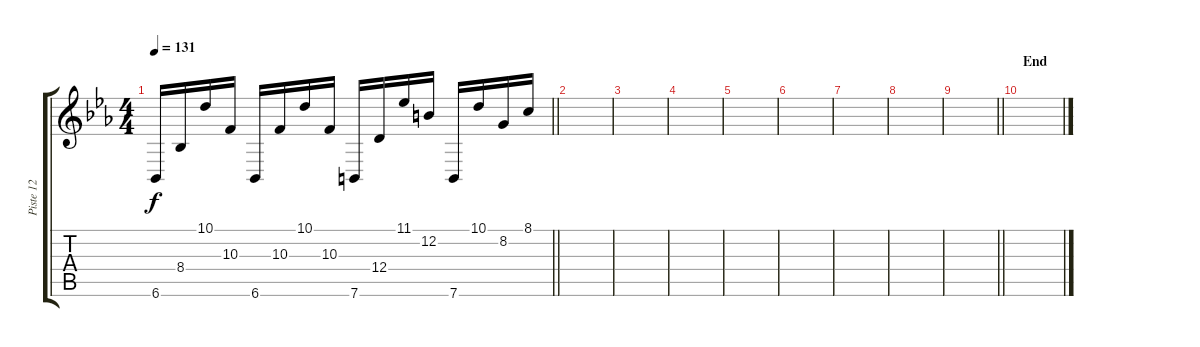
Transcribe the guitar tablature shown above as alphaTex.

\track ("Piste 12" "Piste 12") {instrument lead2sawtooth}
\staff {score tabs}
\tuning (E4 B3 G3 D3 A2 E2) {hide}
\ts (4 4)
\tempo 131
\clef g2
\barLineRight lightlight
\ks cminor
6.6.16{dy f} 8.4.16 10.1.16 10.3.16 6.6.16 10.3.16 10.1.16 10.3.16 7.6.16 12.4.16 11.1.16 12.2.16 7.6.16 10.1.16 8.2.16 8.1.16 |
|
|
|
|
|
|
|
\barLineRight lightlight
|
\section ("" "End")
